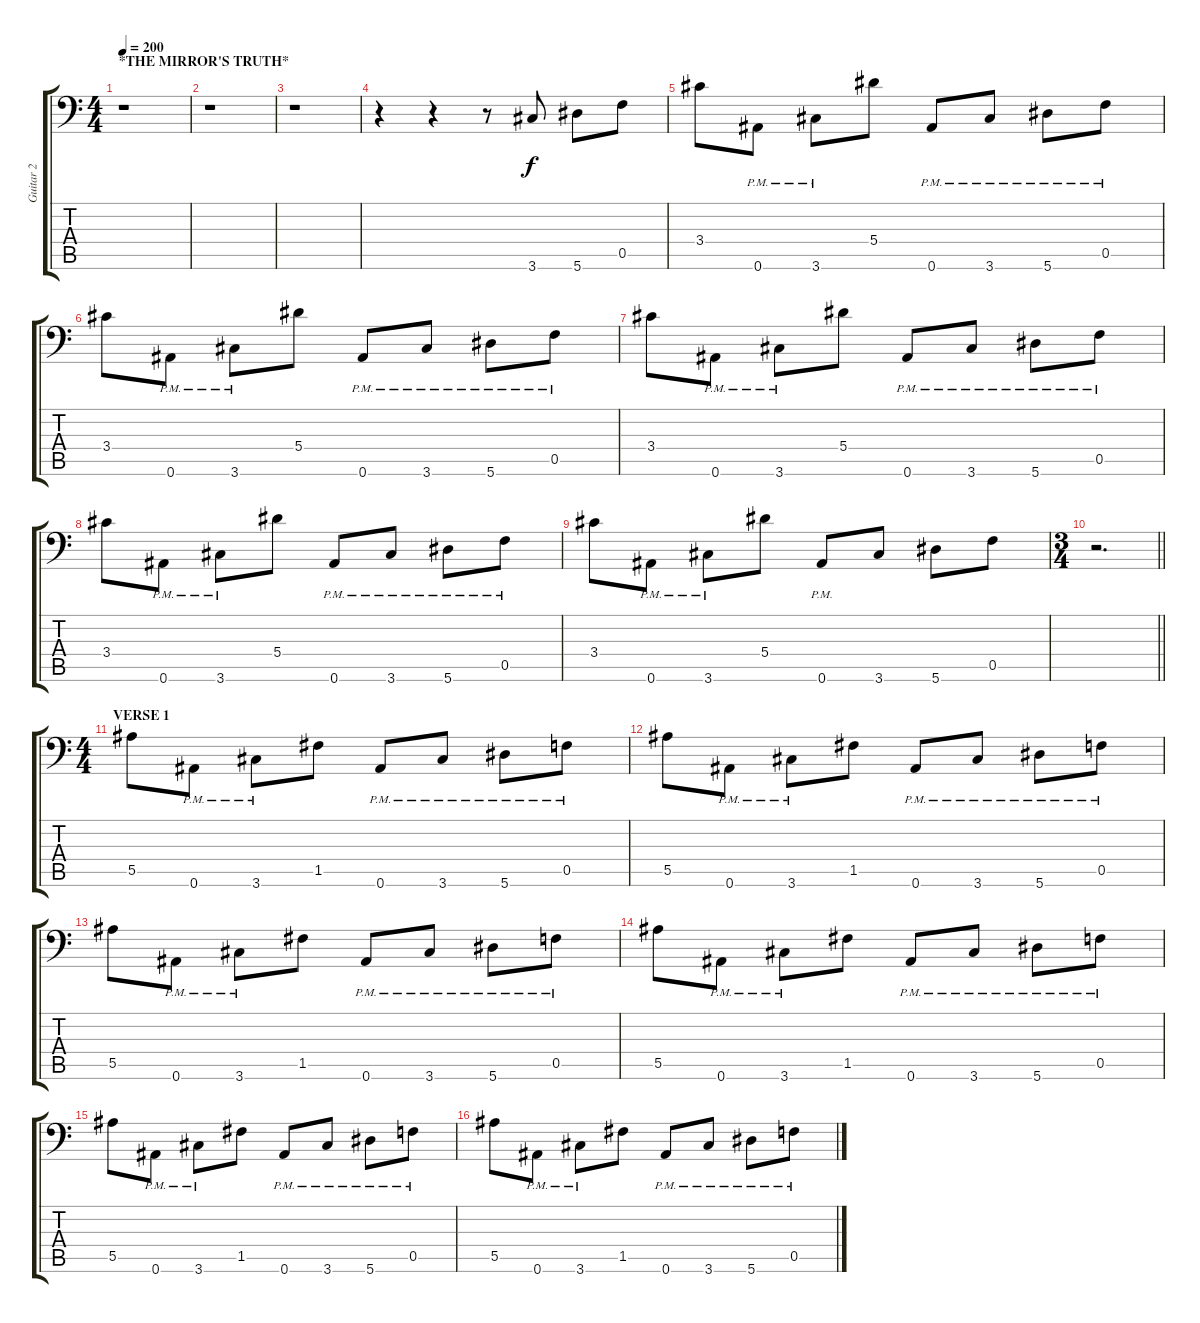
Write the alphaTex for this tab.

\track ("Guitar 2" "Guitar 2") {instrument distortionguitar}
\staff {score tabs}
\tuning (C4 G3 Eb3 Bb2 F2 Bb1) {hide}
\ts (4 4)
\section ("" "*THE MIRROR'S TRUTH*")
\tempo 200
\tempo 180
\tempo 200
\clef f4
\ks c
r.1{dy f instrument distortionguitar} |
r.1 |
r.1 |
r.4 r.4 r.8 3.6.8 5.6.8 0.5.8 |
3.4.8 0.6{pm}.8 3.6{pm}.8 5.4.8 0.6{pm}.8 3.6{pm}.8 5.6{pm}.8 0.5{pm}.8 |
3.4.8 0.6{pm}.8 3.6{pm}.8 5.4.8 0.6{pm}.8 3.6{pm}.8 5.6{pm}.8 0.5{pm}.8 |
3.4.8 0.6{pm}.8 3.6{pm}.8 5.4.8 0.6{pm}.8 3.6{pm}.8 5.6{pm}.8 0.5{pm}.8 |
3.4.8 0.6{pm}.8 3.6{pm}.8 5.4.8 0.6{pm}.8 3.6{pm}.8 5.6{pm}.8 0.5{pm}.8 |
3.4.8 0.6{pm}.8 3.6{pm}.8 5.4.8 0.6{pm}.8 3.6.8 5.6.8 0.5.8 |
\ts (3 4)
\barLineRight lightlight
r.2{d} |
\ts (4 4)
\section ("" "VERSE 1")
5.5.8 0.6{pm}.8 3.6{pm}.8 1.5.8 0.6{pm}.8 3.6{pm}.8 5.6{pm}.8 0.5{pm}.8 |
5.5.8 0.6{pm}.8 3.6{pm}.8 1.5.8 0.6{pm}.8 3.6{pm}.8 5.6{pm}.8 0.5{pm}.8 |
5.5.8 0.6{pm}.8 3.6{pm}.8 1.5.8 0.6{pm}.8 3.6{pm}.8 5.6{pm}.8 0.5{pm}.8 |
5.5.8 0.6{pm}.8 3.6{pm}.8 1.5.8 0.6{pm}.8 3.6{pm}.8 5.6{pm}.8 0.5{pm}.8 |
5.5.8 0.6{pm}.8 3.6{pm}.8 1.5.8 0.6{pm}.8 3.6{pm}.8 5.6{pm}.8 0.5{pm}.8 |
5.5.8 0.6{pm}.8 3.6{pm}.8 1.5.8 0.6{pm}.8 3.6{pm}.8 5.6{pm}.8 0.5{pm}.8
